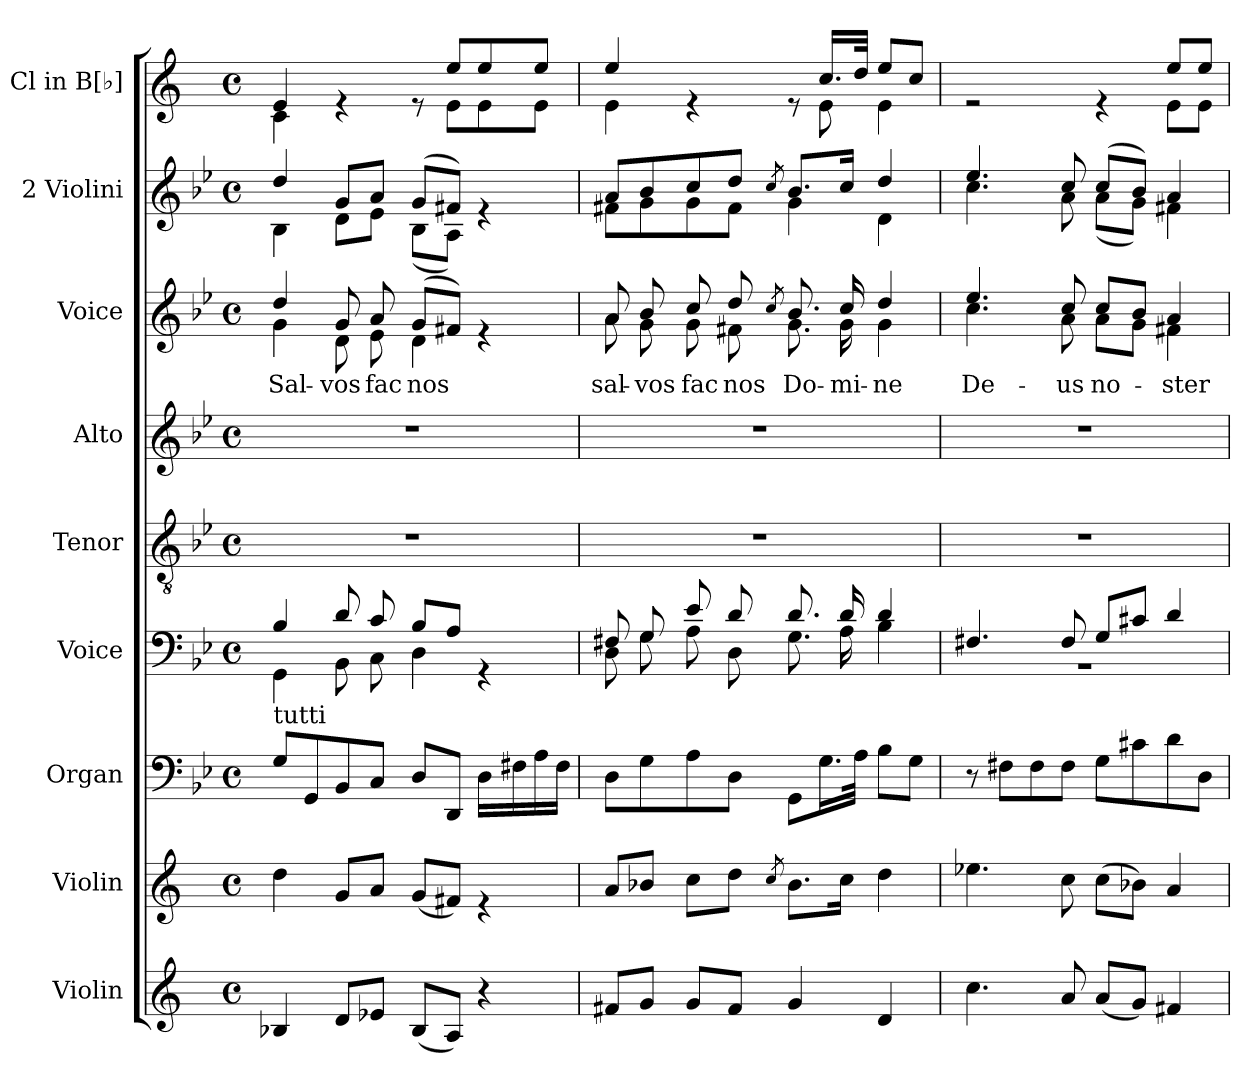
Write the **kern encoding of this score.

**kern	**kern	**kern	**kern	**kern	**kern	**kern	**text	**kern	**kern
*part9	*part8	*part7	*part6	*part5	*part4	*part3	*part3	*part2	*part1
*staff9	*staff8	*staff7	*staff6	*staff5	*staff4	*staff3	*staff3	*staff2	*staff1
*I"Violin	*I"Violin	*I"Organ	*I"Voice	*I"Tenor	*I"Alto	*I"Voice	*	*I"2 Violini	*I"Cl in B[♭]
*I'Vln.	*I'Vln.	*	*	*	*I'A	*	*	*I'V	*I'Cl
*clefG2	*clefG2	*clefF4	*clefF4	*clefGv2	*clefG2	*clefG2	*	*clefG2	*clefG2
*	*	*	*	*	*	*	*	*	*ITrd1c2
*k[]	*k[]	*k[b-e-]	*k[b-e-]	*k[b-e-]	*k[b-e-]	*k[b-e-]	*	*k[b-e-]	*k[b-e-]
*M4/4	*M4/4	*M4/4	*M4/4	*M4/4	*M4/4	*M4/4	*	*M4/4	*M4/4
*met(c)	*met(c)	*met(c)	*met(c)	*met(c)	*met(c)	*met(c)	*	*met(c)	*met(c)
*MM60	*MM60	*MM60	*MM60	*MM60	*MM60	*MM60	*	*MM60	*MM60
=1	=1	=1	=1	=1	=1	=1	=1	=1	=1
*	*	*	*^	*	*	*^	*	*	*
!	!	!	!	!	!	!	!	!	!	!	!LO:TX:a:B:t=[
!	!	!	!	!	!	!	!	!	!	!	!LO:TX:a:B:t=] Maestoso
!	!	!LO:TX:a:t=tutti	!	!	!	!	!	!	!	!	!
!	!	!	!	!	!	!	!	!	!LO:LY:b	!	!
*	*	*	*	*	*	*	*	*	*	*^	*^
4B-X/	4dd\	8G/L	4B-/	4GG\	1r	1r	4dd/	4g\	Sal-	4dd/	4B-\	4d/	4B-\
.	.	8GG/	.	.	.	.	.	.	.	.	.	.	.
!	!	!	!	!	!	!	!	!	!LO:LY:b	!	!	!	!
8d/L	8g/L	8BB-/	8d/	8BB-\	.	.	8g/	8d\	-vos	8g/L	8d\L	4re	4.ryy
!	!	!	!	!	!	!	!	!	!LO:LY:b	!	!	!	!
8e-X/J	8a/J	8C/J	8c/	8C\	.	.	8a/	8e-\	fac	8a/J	8e-\J	.	.
!	!	!	!	!	!	!	!	!	!LO:LY:b	!	!	!	!
(8B-/L	(8g/L	8D/L	8B-/L	4D\	.	.	(8g/L	4d\	nos	(8g/L	(8B-\L	8re	.
8A/J)	8f#X/J)	8DD/J	8A/J	.	.	.	8f#X/J)	.	.	8f#X/J)	8A\J)	8dd/L	8d\L
4r	4re	16D\LL	4rGG	4ryy	.	.	4re	4ryy	.	4re	4ryy	8dd/	8d\
.	.	16F#X\	.	.	.	.	.	.	.	.	.	.	.
.	.	16A\	.	.	.	.	.	.	.	.	.	8dd/J	8d\J
.	.	16F#\JJ	.	.	.	.	.	.	.	.	.	.	.
=2	=2	=2	=2	=2	=2	=2	=2	=2	=2	=2	=2	=2	=2
!	!	!	!	!	!	!	!	!	!LO:LY:b	!	!	!	!
8f#X/L	8a/L	8D\L	8F#X/	8D\	1r	1r	8a/	8a\	sal-	8a/L	8f#X\L	4dd/	4d\
!	!	!	!	!	!	!	!	!	!LO:LY:b	!	!	!	!
8g/J	8b-X/J	8G\	8G/	8G\	.	.	8b-/	8g\	-vos	8b-/	8g\	.	.
!	!	!	!	!	!	!	!	!	!LO:LY:b	!	!	!	!
8g/L	8cc\L	8A\	8e-/	8A\	.	.	8cc/	8g\	fac	8cc/	8g\	4re	4.ryy
!	!	!	!	!	!	!	!	!	!LO:LY:b	!	!	!	!
8f#/J	8dd\J	8D\J	8d/	8D\	.	.	8dd/	8f#X\	nos	8dd/J	8f#\J	.	.
.	8qcc/	.	.	.	.	.	8qcc/	.	.	8qcc/	.	.	.
!	!	!	!	!	!	!	!	!	!LO:LY:b	!	!	!	!
4g/	8.b-\L	8GG\L	8.d/	8.G\	.	.	8.b-/	8.g\	Do-	8.b-/L	4g\	8re	.
.	.	16.G\L	.	.	.	.	.	.	.	.	.	16.b-/LL	8d\
!	!	!	!	!	!	!	!	!	!LO:LY:b	!	!	!	!
.	16cc\Jk	.	16d/	16A\	.	.	16cc/	16g\	-mi-	16cc/Jk	.	.	.
.	.	32A\JJk	.	.	.	.	.	.	.	.	.	32cc/JJk	.
!	!	!	!	!	!	!	!	!	!LO:LY:b	!	!	!	!
4d/	4dd\	8B-\L	4d/	4B-\	.	.	4dd/	4g\	-ne	4dd/	4d\	8dd/L	4d\
.	.	8G\J	.	.	.	.	.	.	.	.	.	8b-/J	.
=3	=3	=3	=3	=3	=3	=3	=3	=3	=3	=3	=3	=3	=3
!	!	!	!	!	!	!	!	!	!LO:LY:b	!	!	!	!
4.cc\	4.ee-X\	8r	4.F#X/	1r	1r	1r	4.ee-/	4.cc\	De-	4.ee-/	4.cc\	2re	2.ryy
.	.	8F#X\L	.	.	.	.	.	.	.	.	.	.	.
.	.	8F#\	.	.	.	.	.	.	.	.	.	.	.
!	!	!	!	!	!	!	!	!	!LO:LY:b	!	!	!	!
8a/	8cc\	8F#\J	8F#/	.	.	.	8cc/	8a\	-us	8cc/	8a\	.	.
!	!	!	!	!	!	!	!	!	!LO:LY:b	!	!	!	!
(8a/L	(8cc\L	8G\L	8G/L	.	.	.	8cc/L	8a\L	no-	(8cc/L	(8a\L	4re	.
8g/J)	8b-X\J)	8c#X\	8c#X/J	.	.	.	8b-/J	8g\J	.	8b-/J)	8g\J)	.	.
!	!	!	!	!	!	!	!	!	!LO:LY:b	!	!	!	!
4f#X/	4a/	8d\	4d/	.	.	.	4a/	4f#X\	-ster	4a/	4f#X\	8dd/L	8d\L
.	.	8D\J	.	.	.	.	.	.	.	.	.	8dd/J	8d\J
*	*	*	*	*	*	*	*v	*v	*	*	*	*v	*v
*	*	*	*v	*v	*	*	*	*	*v	*v	*
=	=	=	=	=	=	=	=	=	=
*-	*-	*-	*-	*-	*-	*-	*-	*-	*-
